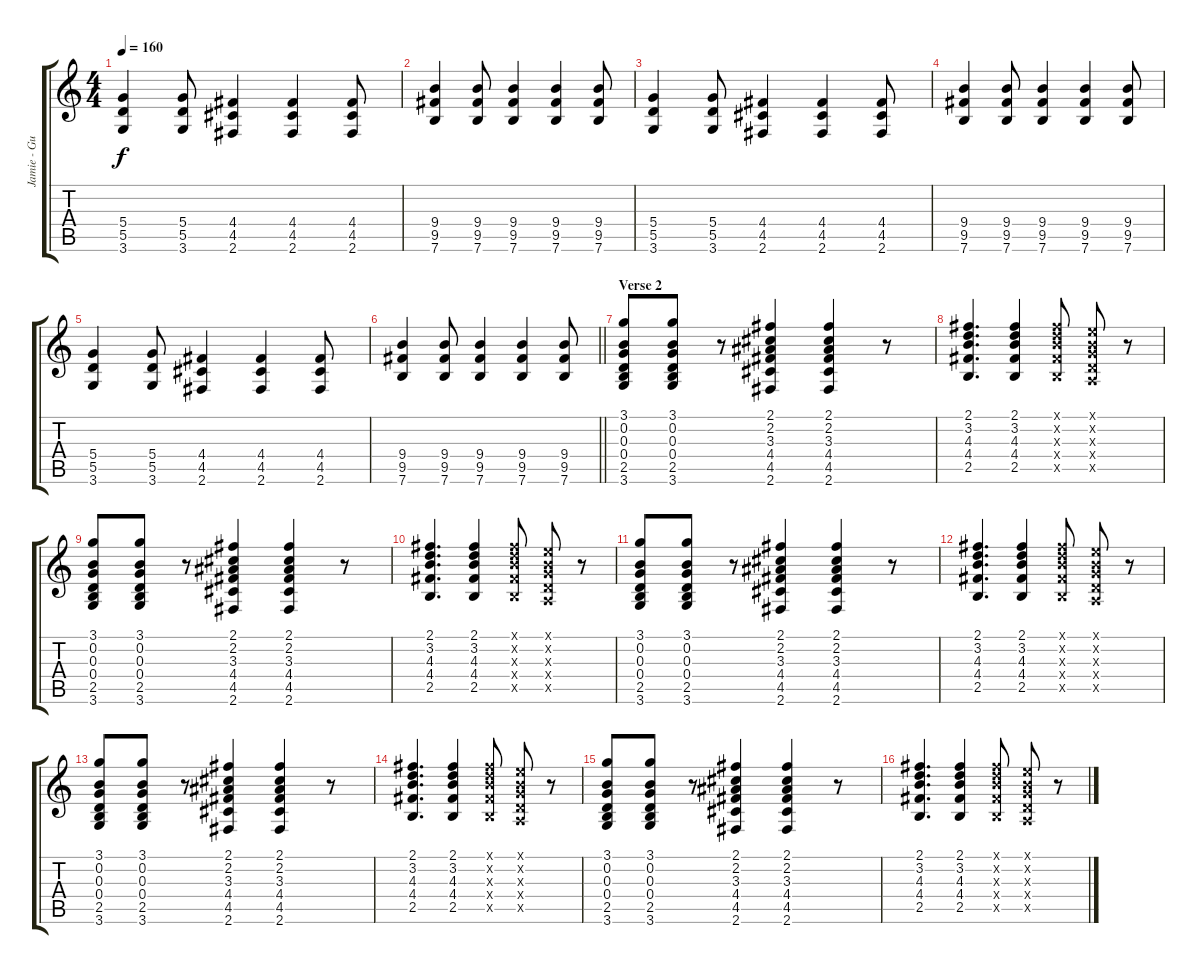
\track ("Jamie - Guitar" "Jamie - Gu") {instrument overdrivenguitar}
\staff {score tabs}
\tuning (E4 B3 G3 D3 A2 E2) {hide}
\ts (4 4)
\tempo 160
\clef g2
\ks c
(5.4 5.5 3.6).4{dy f} (5.4 5.5 3.6).8 (4.4 4.5 2.6).4 (4.4 4.5 2.6).4 (4.4 4.5 2.6).8 |
(9.4 9.5 7.6).4 (9.4 9.5 7.6).8 (9.4 9.5 7.6).4 (9.4 9.5 7.6).4 (9.4 9.5 7.6).8 |
(5.4 5.5 3.6).4 (5.4 5.5 3.6).8 (4.4 4.5 2.6).4 (4.4 4.5 2.6).4 (4.4 4.5 2.6).8 |
(9.4 9.5 7.6).4 (9.4 9.5 7.6).8 (9.4 9.5 7.6).4 (9.4 9.5 7.6).4 (9.4 9.5 7.6).8 |
(5.4 5.5 3.6).4 (5.4 5.5 3.6).8 (4.4 4.5 2.6).4 (4.4 4.5 2.6).4 (4.4 4.5 2.6).8 |
\barLineRight lightlight
(9.4 9.5 7.6).4 (9.4 9.5 7.6).8 (9.4 9.5 7.6).4 (9.4 9.5 7.6).4 (9.4 9.5 7.6).8 |
\section ("" "Verse 2")
(3.1 0.2 0.3 0.4 2.5 3.6).8 (3.1 0.2 0.3 0.4 2.5 3.6).8 r.8 (2.1 2.2 3.3 4.4 4.5 2.6).4 (2.1 2.2 3.3 4.4 4.5 2.6).4 r.8 |
(2.1 3.2 4.3 4.4 2.5).4{d} (2.1 3.2 4.3 4.4 2.5).4 (2.1{x} 3.2{x} 4.3{x} 4.4{x} 2.5{x}).8 (0.1{x} 0.2{x} 0.3{x} 0.4{x} 0.5{x}).8 r.8 |
(3.1 0.2 0.3 0.4 2.5 3.6).8 (3.1 0.2 0.3 0.4 2.5 3.6).8 r.8 (2.1 2.2 3.3 4.4 4.5 2.6).4 (2.1 2.2 3.3 4.4 4.5 2.6).4 r.8 |
(2.1 3.2 4.3 4.4 2.5).4{d} (2.1 3.2 4.3 4.4 2.5).4 (2.1{x} 3.2{x} 4.3{x} 4.4{x} 2.5{x}).8 (0.1{x} 0.2{x} 0.3{x} 0.4{x} 0.5{x}).8 r.8 |
(3.1 0.2 0.3 0.4 2.5 3.6).8 (3.1 0.2 0.3 0.4 2.5 3.6).8 r.8 (2.1 2.2 3.3 4.4 4.5 2.6).4 (2.1 2.2 3.3 4.4 4.5 2.6).4 r.8 |
(2.1 3.2 4.3 4.4 2.5).4{d} (2.1 3.2 4.3 4.4 2.5).4 (2.1{x} 3.2{x} 4.3{x} 4.4{x} 2.5{x}).8 (0.1{x} 0.2{x} 0.3{x} 0.4{x} 0.5{x}).8 r.8 |
(3.1 0.2 0.3 0.4 2.5 3.6).8 (3.1 0.2 0.3 0.4 2.5 3.6).8 r.8 (2.1 2.2 3.3 4.4 4.5 2.6).4 (2.1 2.2 3.3 4.4 4.5 2.6).4 r.8 |
(2.1 3.2 4.3 4.4 2.5).4{d} (2.1 3.2 4.3 4.4 2.5).4 (2.1{x} 3.2{x} 4.3{x} 4.4{x} 2.5{x}).8 (0.1{x} 0.2{x} 0.3{x} 0.4{x} 0.5{x}).8 r.8 |
(3.1 0.2 0.3 0.4 2.5 3.6).8 (3.1 0.2 0.3 0.4 2.5 3.6).8 r.8 (2.1 2.2 3.3 4.4 4.5 2.6).4 (2.1 2.2 3.3 4.4 4.5 2.6).4 r.8 |
(2.1 3.2 4.3 4.4 2.5).4{d} (2.1 3.2 4.3 4.4 2.5).4 (2.1{x} 3.2{x} 4.3{x} 4.4{x} 2.5{x}).8 (0.1{x} 0.2{x} 0.3{x} 0.4{x} 0.5{x}).8 r.8
